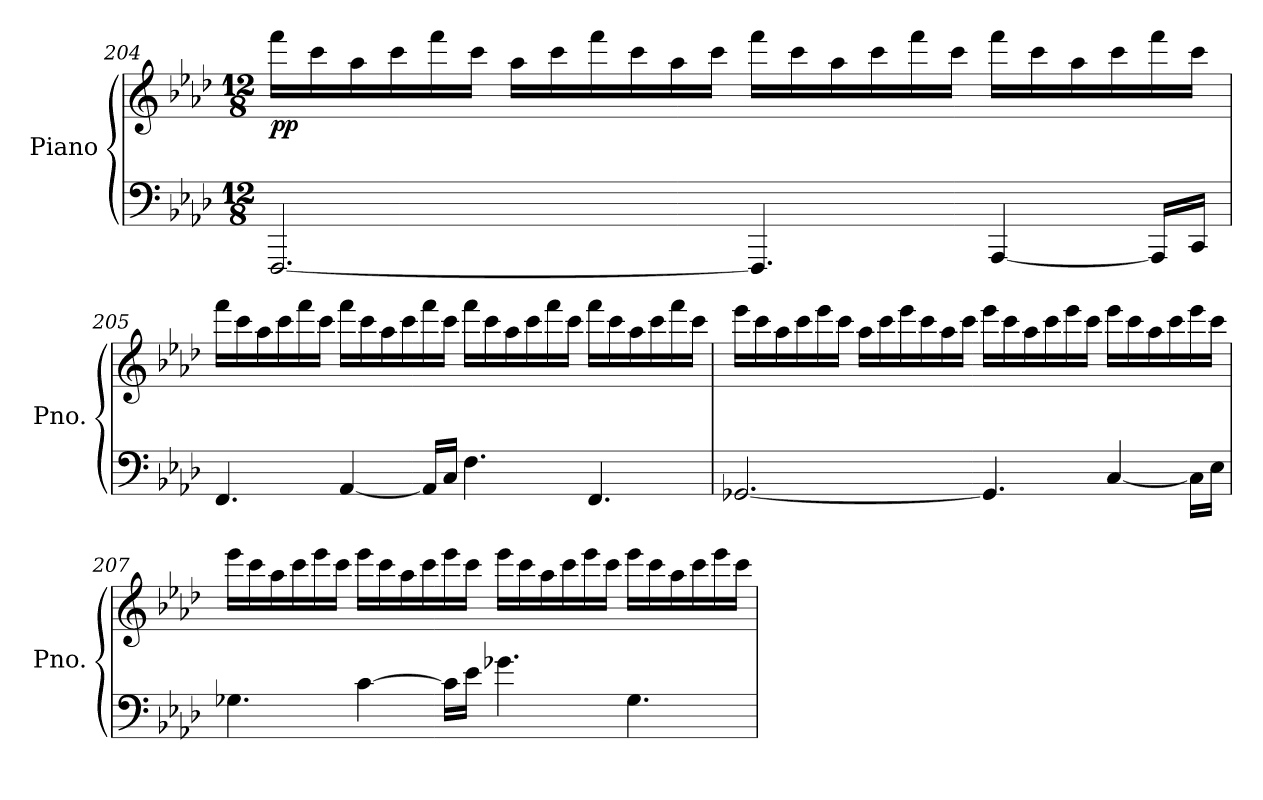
**kern	**kern	**dynam
*part1	*part1	*part1
*staff2	*staff1	*staff1/2
*I"Piano	*	*
*I'Pno.	*	*
!!LO:LB:g=z
*clefF4	*clefG2	*
*k[b-e-a-d-]	*k[b-e-a-d-]	*
*M12/8	*M12/8	*
=204	=204	=204
!	!	!LO:DY:b
[2.FFF/	16fff\LL	pp
.	16ccc\	.
.	16aa-\	.
.	16ccc\	.
.	16fff\	.
.	16ccc\JJ	.
.	16aa-\LL	.
.	16ccc\	.
.	16fff\	.
.	16ccc\	.
.	16aa-\	.
.	16ccc\JJ	.
4.FFF/]	16fff\LL	.
.	16ccc\	.
.	16aa-\	.
.	16ccc\	.
.	16fff\	.
.	16ccc\JJ	.
[4AAA-/	16fff\LL	.
.	16ccc\	.
.	16aa-\	.
.	16ccc\	.
16AAA-/LL]	16fff\	.
16CC/JJ	16ccc\JJ	.
=205	=205	=205
4.FF/	16fff\LL	.
.	16ccc\	.
.	16aa-\	.
.	16ccc\	.
.	16fff\	.
.	16ccc\JJ	.
[4AA-/	16fff\LL	.
.	16ccc\	.
.	16aa-\	.
.	16ccc\	.
16AA-/LL]	16fff\	.
16C/JJ	16ccc\JJ	.
4.F\	16fff\LL	.
.	16ccc\	.
.	16aa-\	.
.	16ccc\	.
.	16fff\	.
.	16ccc\JJ	.
4.FF/	16fff\LL	.
.	16ccc\	.
.	16aa-\	.
.	16ccc\	.
.	16fff\	.
.	16ccc\JJ	.
!!LO:LB:g=z
=206	=206	=206
[2.GG-X/	16eee-\LL	.
.	16ccc\	.
.	16aa-\	.
.	16ccc\	.
.	16eee-\	.
.	16ccc\JJ	.
.	16aa-\LL	.
.	16ccc\	.
.	16eee-\	.
.	16ccc\	.
.	16aa-\	.
.	16ccc\JJ	.
4.GG-/]	16eee-\LL	.
.	16ccc\	.
.	16aa-\	.
.	16ccc\	.
.	16eee-\	.
.	16ccc\JJ	.
[4C/	16eee-\LL	.
.	16ccc\	.
.	16aa-\	.
.	16ccc\	.
16C\LL]	16eee-\	.
16E-\JJ	16ccc\JJ	.
=207	=207	=207
4.G-X\	16eee-\LL	.
.	16ccc\	.
.	16aa-\	.
.	16ccc\	.
.	16eee-\	.
.	16ccc\JJ	.
[4c\	16eee-\LL	.
.	16ccc\	.
.	16aa-\	.
.	16ccc\	.
16c\LL]	16eee-\	.
16e-\JJ	16ccc\JJ	.
4.g-X\	16eee-\LL	.
.	16ccc\	.
.	16aa-\	.
.	16ccc\	.
.	16eee-\	.
.	16ccc\JJ	.
4.G-\	16eee-\LL	.
.	16ccc\	.
.	16aa-\	.
.	16ccc\	.
.	16eee-\	.
.	16ccc\JJ	.
=	=	=
*-	*-	*-
